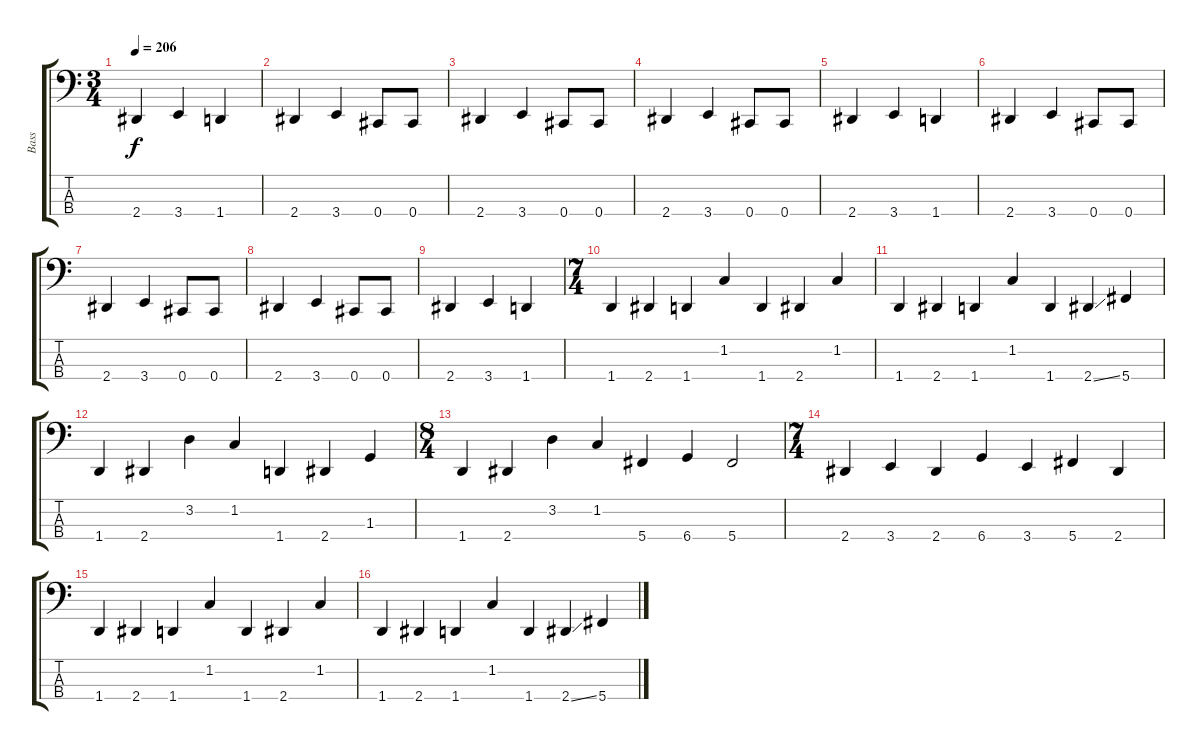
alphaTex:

\track ("Bass " "Bass ") {instrument electricbasspick}
\staff {score tabs}
\tuning (E2 B1 Gb1 Db1) {hide}
\ts (3 4)
\tempo 206
\clef f4
\ks c
2.4.4{dy f} 3.4.4 1.4.4 |
2.4.4 3.4.4 0.4.8 0.4.8 |
2.4.4 3.4.4 0.4.8 0.4.8 |
2.4.4 3.4.4 0.4.8 0.4.8 |
2.4.4 3.4.4 1.4.4 |
2.4.4 3.4.4 0.4.8 0.4.8 |
2.4.4 3.4.4 0.4.8 0.4.8 |
2.4.4 3.4.4 0.4.8 0.4.8 |
2.4.4 3.4.4 1.4.4 |
\ts (7 4)
1.4.4 2.4.4 1.4.4 1.2.4 1.4.4 2.4.4 1.2.4 |
1.4.4 2.4.4 1.4.4 1.2.4 1.4.4 2.4{ss}.4 5.4.4 |
1.4.4 2.4.4 3.2.4 1.2.4 1.4.4 2.4.4 1.3.4 |
\ts (8 4)
1.4.4 2.4.4 3.2.4 1.2.4 5.4.4 6.4.4 5.4.2 |
\ts (7 4)
2.4.4 3.4.4 2.4.4 6.4.4 3.4.4 5.4.4 2.4.4 |
1.4.4 2.4.4 1.4.4 1.2.4 1.4.4 2.4.4 1.2.4 |
1.4.4 2.4.4 1.4.4 1.2.4 1.4.4 2.4{ss}.4 5.4.4
